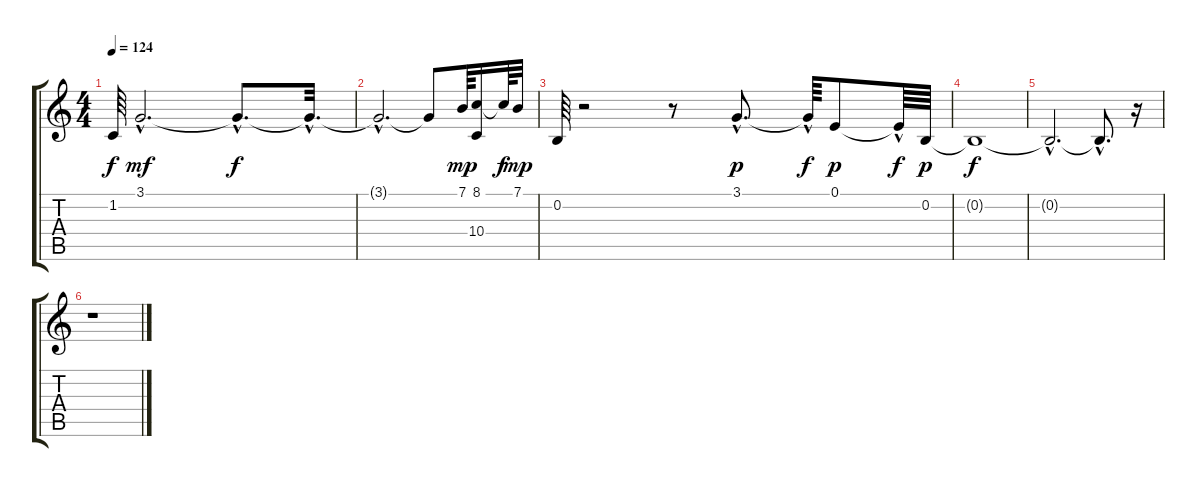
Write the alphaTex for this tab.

\track "" {instrument altosax}
\staff {score tabs}
\tuning (E4 B3 G3 D3 A2 E2) {hide}
\ts (4 4)
\tempo 124
\clef g2
\ks c
1.2{t}.64{dy f} 3.1{hac}.2{d dy mf} 3.1{hac t}.8{d dy f} 3.1{hac t}.32{d} |
3.1{hac t}.2{d} 3.1{t}.8 7.1.64{dy mp} (8.1 10.4).16 8.1{t}.64{dy f} 7.1.32{dy mp} |
0.2.64 r.2 r.8 3.1{hac}.8{d dy p} 3.1{hac t}.64{dy f} 0.1.8{dy p} 0.1{hac t}.64{dy f} 0.2.64{dy p} |
0.2{t}.1{dy f} |
0.2{hac t}.2{d} 0.2{hac t}.8{d} r.16 |
r.1
